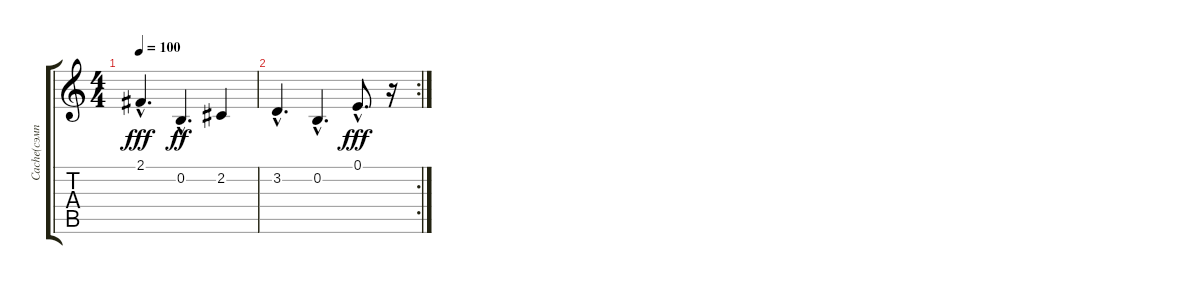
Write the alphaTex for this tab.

\track ("Cache(сэмплы2)" "Cache(сэмп") {instrument electricgrandpiano}
\staff {score tabs}
\tuning (E4 B3 G3 D3 A2 E2) {hide}
\ts (4 4)
\tempo 100
\clef g2
\ks c
2.1{hac}.4{d dy fff} 0.2{hac}.4{d dy ff} 2.2.4 |
\rc 2
3.2{hac}.4{d} 0.2{hac}.4{d} 0.1{hac}.8{d dy fff} r.16
